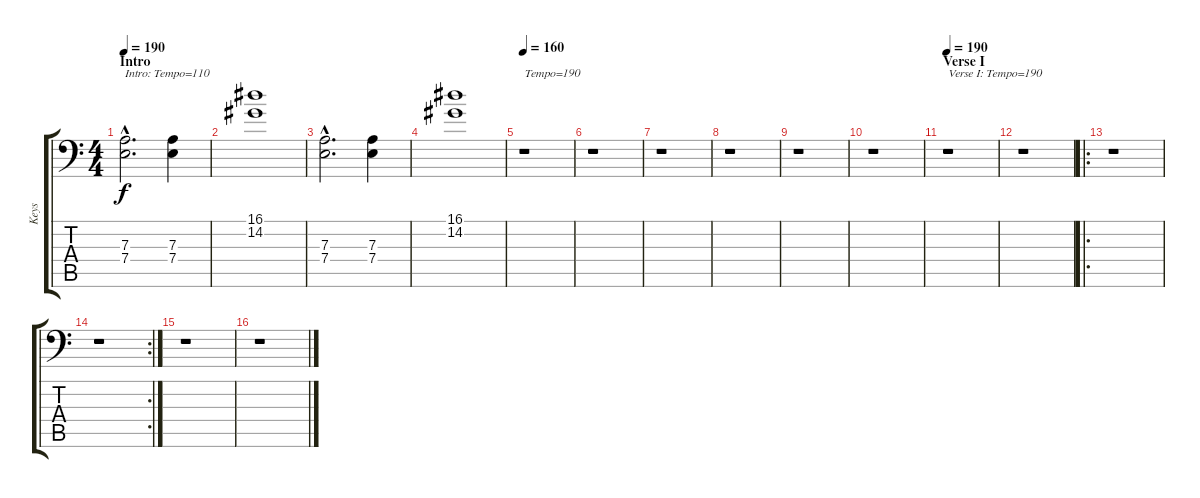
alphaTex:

\track ("Keys" "Keys") {instrument choiraahs}
\staff {score tabs}
\tuning (B3 Gb3 D3 A2 E2 A1) {hide}
\ts (4 4)
\section ("" "Intro")
\tempo 190
\tempo 110
\tempo 190
\clef f4
\ks c
(7.3{hac} 7.4{hac}).2{d txt "Intro: Tempo=110" dy f instrument choiraahs} (7.3 7.4).4 |
(16.1 14.2).1 |
(7.3{hac} 7.4{hac}).2{d} (7.3 7.4).4 |
(16.1 14.2).1 |
\tempo 160
r.1{txt "Tempo=190"} |
r.1 |
r.1 |
r.1 |
r.1 |
r.1 |
\section ("" "Verse I")
\tempo 190
r.1{txt "Verse I: Tempo=190"} |
r.1 |
\ro
r.1 |
\rc 2
r.1 |
r.1 |
r.1
